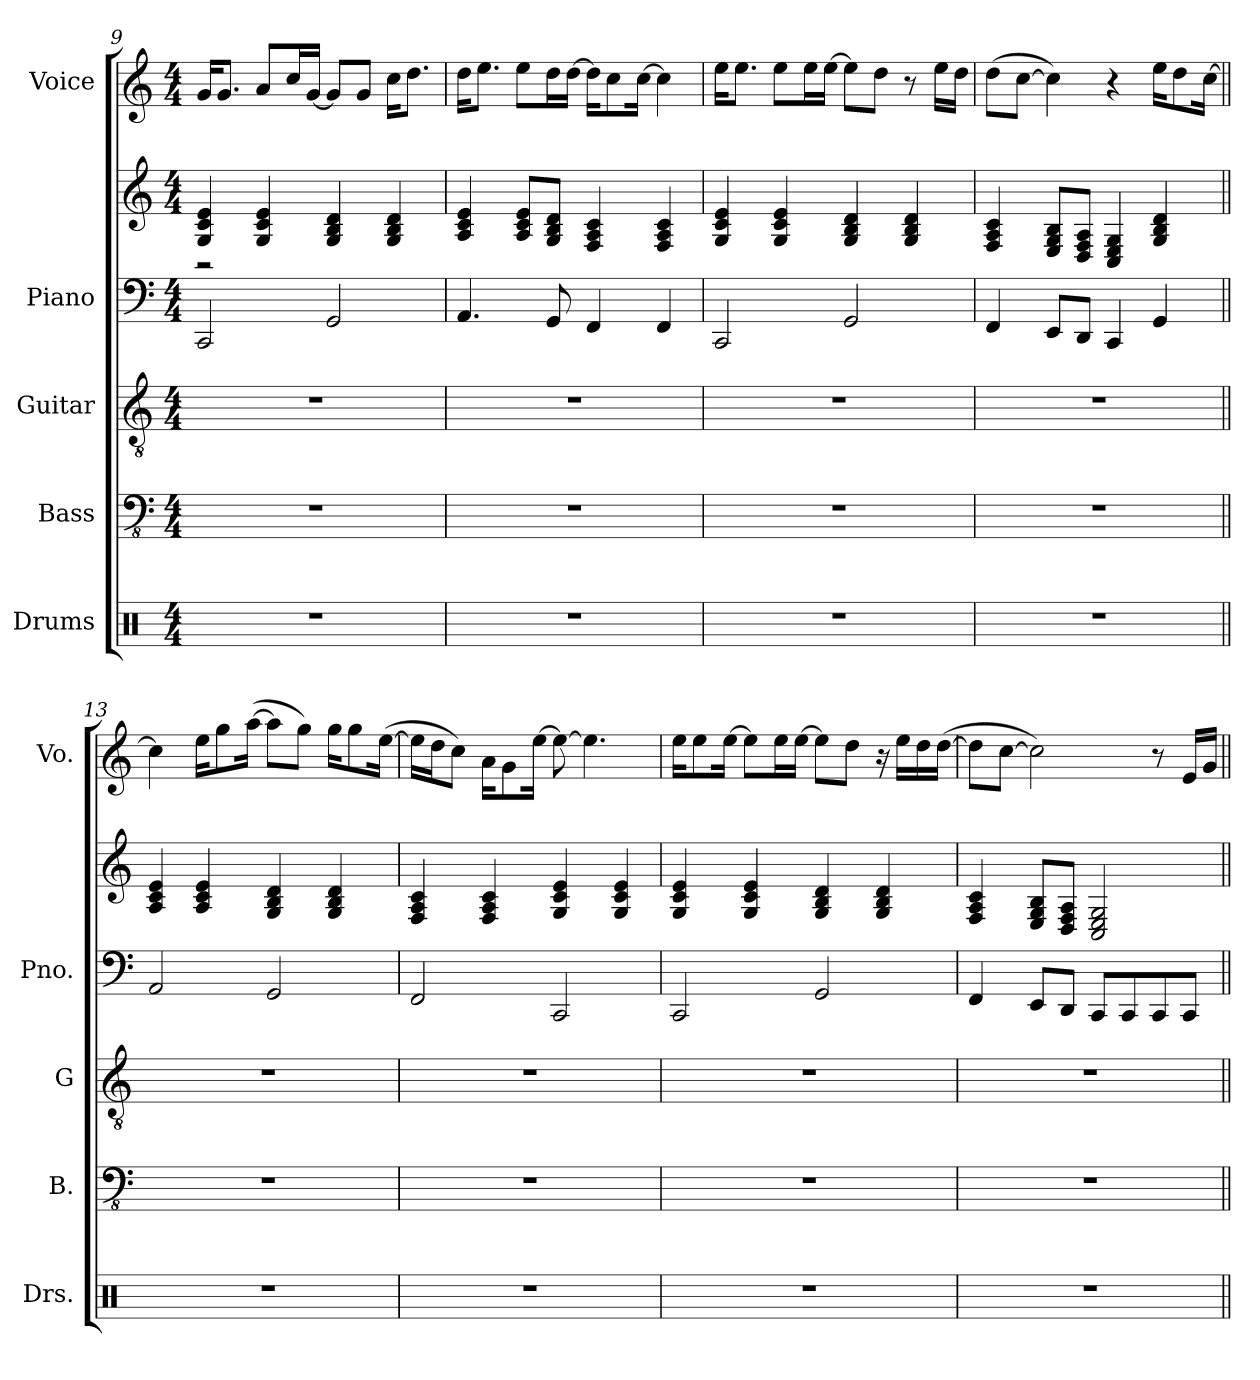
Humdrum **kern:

**kern	**kern	**kern	**kern	**kern	**kern
*part5	*part4	*part3	*part2	*part2	*part1
*staff6	*staff5	*staff4	*staff3	*staff2	*staff1
*I"Drums	*I"Bass	*I"Guitar	*I"Piano	*	*I"Voice
*I'Drs.	*I'B.	*I'G	*I'Pno.	*	*I'Vo.
*clefX	*clefFv4	*clefGv2	*clefF4	*clefG2	*clefG2
*k[]	*k[]	*k[]	*k[]	*k[]	*k[]
*M4/4	*M4/4	*M4/4	*M4/4	*M4/4	*M4/4
=9	=9	=9	=9	=9	=9
*	*	*	*	*^	*
1r	1r	1r	2CC/	4G/ 4c/ 4e/	2r	16g/KL
.	.	.	.	.	.	8.g/J
.	.	.	.	4G/ 4c/ 4e/	.	8a/L
.	.	.	.	.	.	16cc/L
.	.	.	.	.	.	[16g/JJ
.	.	.	2GG/	4G/ 4B/ 4d/	2ryy	8g/L]
.	.	.	.	.	.	8g/J
.	.	.	.	4G/ 4B/ 4d/	.	16cc\KL
.	.	.	.	.	.	8.dd\J
*	*	*	*	*v	*v	*
!!LO:PB:g=z
=10	=10	=10	=10	=10	=10
1r	1r	1r	4.AA/	4A/ 4c/ 4e/	16dd\KL
.	.	.	.	.	8.ee\J
.	.	.	.	8A/ 8c/ 8e/L	8ee\L
.	.	.	8GG/	8G/ 8B/ 8d/J	16dd\L
.	.	.	.	.	[16dd\JJ
.	.	.	4FF/	4F/ 4A/ 4c/	16dd\KL]
.	.	.	.	.	8cc\
.	.	.	.	.	[16cc\Jk
.	.	.	4FF/	4F/ 4A/ 4c/	4cc\]
=11	=11	=11	=11	=11	=11
1r	1r	1r	2CC/	4G/ 4c/ 4e/	16ee\KL
.	.	.	.	.	8.ee\J
.	.	.	.	4G/ 4c/ 4e/	8ee\L
.	.	.	.	.	16ee\L
.	.	.	.	.	[16ee\JJ
.	.	.	2GG/	4G/ 4B/ 4d/	8ee\L]
.	.	.	.	.	8dd\J
.	.	.	.	4G/ 4B/ 4d/	8r
.	.	.	.	.	16ee\LL
.	.	.	.	.	16dd\JJ
=12	=12	=12	=12	=12	=12
1r	1r	1r	4FF/	4F/ 4A/ 4c/	(8dd\L
.	.	.	.	.	[8cc\J
.	.	.	8EE/L	8E/ 8G/ 8B/L	4cc\])
.	.	.	8DD/J	8D/ 8F/ 8A/J	.
.	.	.	4CC/	4C/ 4E/ 4G/	4r
.	.	.	4GG/	4G/ 4B/ 4d/	16ee\KL
.	.	.	.	.	8dd\
.	.	.	.	.	[16cc\Jk
=13||	=13||	=13||	=13||	=13||	=13||
1r	1r	1r	2AA/	4A/ 4c/ 4e/	4cc\]
.	.	.	.	4A/ 4c/ 4e/	16ee\KL
.	.	.	.	.	8gg\
.	.	.	.	.	([16aa\Jk
.	.	.	2GG/	4G/ 4B/ 4d/	8aa\L]
.	.	.	.	.	8gg\J)
.	.	.	.	4G/ 4B/ 4d/	16gg\KL
.	.	.	.	.	8gg\
.	.	.	.	.	([16ee\Jk
!!LO:PB:g=z
=14	=14	=14	=14	=14	=14
1r	1r	1r	2FF/	4F/ 4A/ 4c/	16ee\LL]
.	.	.	.	.	16dd\J
.	.	.	.	.	8cc\J)
.	.	.	.	4F/ 4A/ 4c/	16a\KL
.	.	.	.	.	8g\
.	.	.	.	.	[16ee\Jk
.	.	.	2CC/	4G/ 4c/ 4e/	8ee\_
.	.	.	.	.	4.ee\]
.	.	.	.	4G/ 4c/ 4e/	.
=15	=15	=15	=15	=15	=15
1r	1r	1r	2CC/	4G/ 4c/ 4e/	16ee\KL
.	.	.	.	.	8ee\
.	.	.	.	.	[16ee\Jk
.	.	.	.	4G/ 4c/ 4e/	8ee\L]
.	.	.	.	.	16ee\L
.	.	.	.	.	[16ee\JJ
.	.	.	2GG/	4G/ 4B/ 4d/	8ee\L]
.	.	.	.	.	8dd\J
.	.	.	.	4G/ 4B/ 4d/	16r
.	.	.	.	.	16ee\LL
.	.	.	.	.	16dd\
.	.	.	.	.	([16dd\JJ
=16	=16	=16	=16	=16	=16
1r	1r	1r	4FF/	4F/ 4A/ 4c/	8dd\L]
.	.	.	.	.	[8cc\J
.	.	.	8EE/L	8E/ 8G/ 8B/L	2cc\])
.	.	.	8DD/J	8D/ 8F/ 8A/J	.
.	.	.	8CC/L	2C/ 2E/ 2G/	.
.	.	.	8CC/	.	.
.	.	.	8CC/	.	8r
.	.	.	8CC/J	.	16e/LL
.	.	.	.	.	16g/JJ
=||	=||	=||	=||	=||	=||
*-	*-	*-	*-	*-	*-
